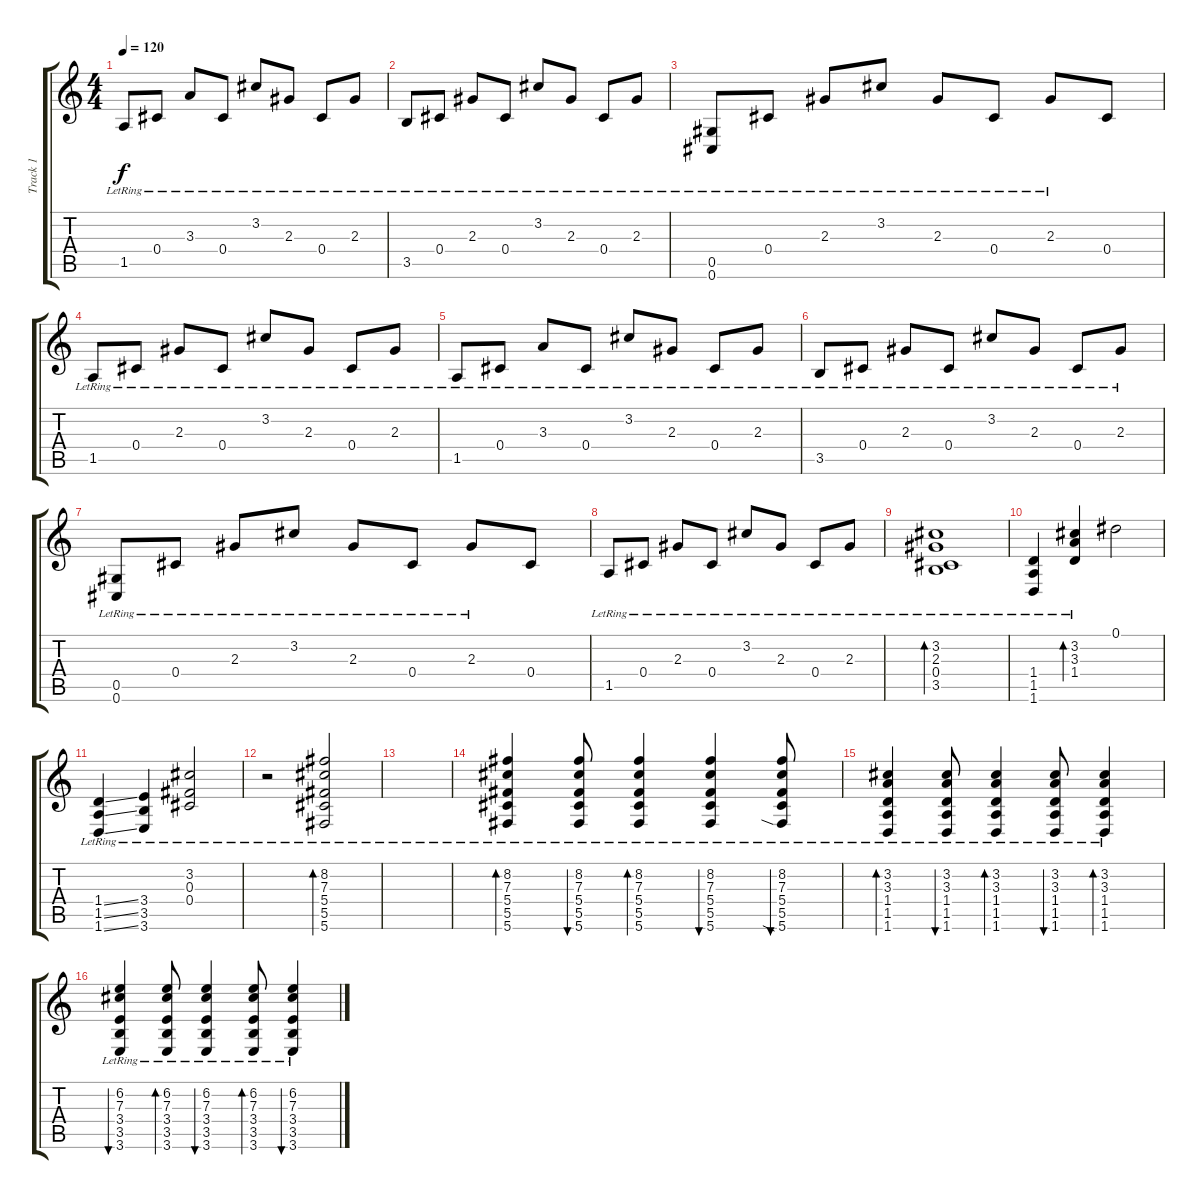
\track ("Track 1" "Track 1") {instrument acousticguitarsteel}
\staff {score tabs}
\tuning (Eb4 Bb3 Gb3 Db3 Ab2 Db2) {hide}
\ts (4 4)
\tempo 120
\clef g2
\ks c
1.5{lr}.8{dy f} 0.4{lr}.8 3.3{lr}.8 0.4{lr}.8 3.2{lr}.8 2.3{lr}.8 0.4{lr}.8 2.3{lr}.8 |
3.5{lr}.8 0.4{lr}.8 2.3{lr}.8 0.4{lr}.8 3.2{lr}.8 2.3{lr}.8 0.4{lr}.8 2.3{lr}.8 |
(0.5{lr} 0.6).8 0.4{lr}.8 2.3{lr}.8 3.2{lr}.8 2.3{lr}.8 0.4{lr}.8 2.3{lr}.8 0.4.8 |
1.5{lr}.8 0.4{lr}.8 2.3{lr}.8 0.4{lr}.8 3.2{lr}.8 2.3{lr}.8 0.4{lr}.8 2.3{lr}.8 |
1.5{lr}.8 0.4{lr}.8 3.3{lr}.8 0.4{lr}.8 3.2{lr}.8 2.3{lr}.8 0.4{lr}.8 2.3{lr}.8 |
3.5{lr}.8 0.4{lr}.8 2.3{lr}.8 0.4{lr}.8 3.2{lr}.8 2.3{lr}.8 0.4{lr}.8 2.3{lr}.8 |
(0.5{lr} 0.6).8 0.4{lr}.8 2.3{lr}.8 3.2{lr}.8 2.3{lr}.8 0.4{lr}.8 2.3{lr}.8 0.4.8 |
1.5{lr}.8 0.4{lr}.8 2.3{lr}.8 0.4{lr}.8 3.2{lr}.8 2.3{lr}.8 0.4{lr}.8 2.3{lr}.8 |
(3.2{lr} 2.3{lr} 0.4{lr} 3.5{lr}).1{bd 480} |
(1.4{lr} 1.5{lr} 1.6{lr}).4 (3.2{lr} 3.3{lr} 1.4{lr}).4{bd 480} 0.1.2 |
(1.4{ss lr} 1.5{ss lr} 1.6{ss lr}).4 (3.4{lr} 3.5{lr} 3.6{lr}).4 (3.2{lr} 0.3{lr} 0.4{lr}).2 |
r.2 (8.2{lr} 7.3{lr} 5.4{lr} 5.5{lr} 5.6{lr}).2{bd 30} |
|
(8.2{lr} 7.3{lr} 5.4{lr} 5.5{lr} 5.6{lr}).4{bd 30} (8.2{lr} 7.3{lr} 5.4{lr} 5.5{lr} 5.6{lr}).8{bu 30} (8.2{lr} 7.3{lr} 5.4{lr} 5.5{lr} 5.6{lr}).4{bd 30} (8.2{lr} 7.3{lr} 5.4{lr} 5.5{lr} 5.6{lr}).4{bu 30} (8.2{lr} 7.3{lr} 5.4{lr} 5.5{lr} 5.6{sia lr}).8{bu 30} |
(3.2{lr} 3.3{lr} 1.4{lr} 1.5{lr} 1.6{lr}).4{bd 30} (3.2{lr} 3.3{lr} 1.4{lr} 1.5{lr} 1.6{lr}).8{bu 30} (3.2{lr} 3.3{lr} 1.4{lr} 1.5{lr} 1.6{lr}).4{bd 30} (3.2{lr} 3.3{lr} 1.4{lr} 1.5{lr} 1.6{lr}).8{bu 30} (3.2{lr} 3.3{lr} 1.4{lr} 1.5{lr} 1.6{lr}).4{bd 30} |
(6.2{lr} 7.3{lr} 3.4{lr} 3.5{lr} 3.6{lr}).4{bu 30} (6.2{lr} 7.3{lr} 3.4{lr} 3.5{lr} 3.6{lr}).8{bd 30} (6.2{lr} 7.3{lr} 3.4{lr} 3.5{lr} 3.6{lr}).4{bu 30} (6.2{lr} 7.3{lr} 3.4{lr} 3.5{lr} 3.6{lr}).8{bd 30} (6.2{lr} 7.3{lr} 3.4{lr} 3.5{lr} 3.6{lr}).4{bu 30}
